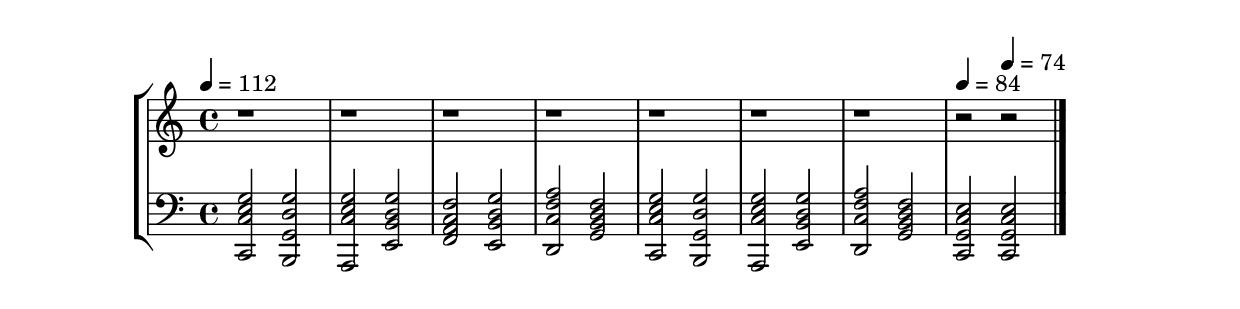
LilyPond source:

\version "2.12.1"

\header {
	 title = \markup \center-column {}
	 composer = \markup \center-column {}
}
melody = {

	\key c \major
	\tempo 4 = 112
	\clef treble
	\time 4/4
		\key c \major
	\tempo 4 = 112
	\clef treble
 r1  r1  r1  r1  r1  r1  r1  \tempo 4 = 84 r2 \tempo 4 = 74 r2 \bar "|."}
text = \lyricmode {

	
}
upper = {

	\tempo 4 = 112
	\key c \major
	\time 4/4
	\clef bass
	<c, c e g>2
<b,, g, d g>2
<a,, c e g>2
<e, b, d g>2
<f, a, c f>2
<e, b, d g>2
<d, c f a>2
<g, b, d f>2
<c, c e g>2
<b,, g, d g>2
<a,, c e g>2
<e, b, d g>2
<d, c f a>2
<g, b, d f>2
<c, g, c e>2
<c, g, c e>2

	 \bar "|."}
lower = {

	\tempo 4 = 112
	\key c \major
	\time 4/4
	\clef bass
 r1  r1  r1  r1  r1  r1  r1  r1 \bar "|."}
\score {
	<<
		 \new StaffGroup <<
		 \new Voice = "one" { \melody }
		 \new Lyrics \lyricsto "one" \text
			 \new Staff {\upper}
		 >>
	>>
	\layout {
		\context {
			\Voice
			\remove Note_heads_engraver
			\consists Completion_heads_engraver
		}
	}
	\midi {
	\context {
		\Score
		 tempoWholesPerMinute = #(ly:make-moment 120 4)
	}
	}
}
